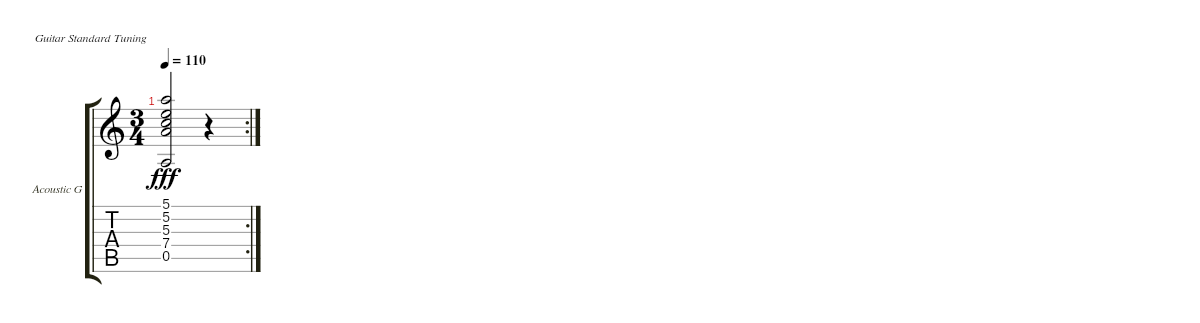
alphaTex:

\bracketExtendMode groupsimilarinstruments
\firstSystemTrackNameOrientation horizontal
\otherSystemsTrackNameOrientation horizontal
\track ("Acoustic Guitar" "Acoustic G") {instrument acousticguitarnylon}
\staff {score tabs}
\tuning (E4 B3 G3 D3 A2 E2)
\rc 2
\ts (3 4)
\tempo 110
\clef g2
\ks c
(5.1 5.2 5.3 7.4 0.5).2{dy fff} r.4
